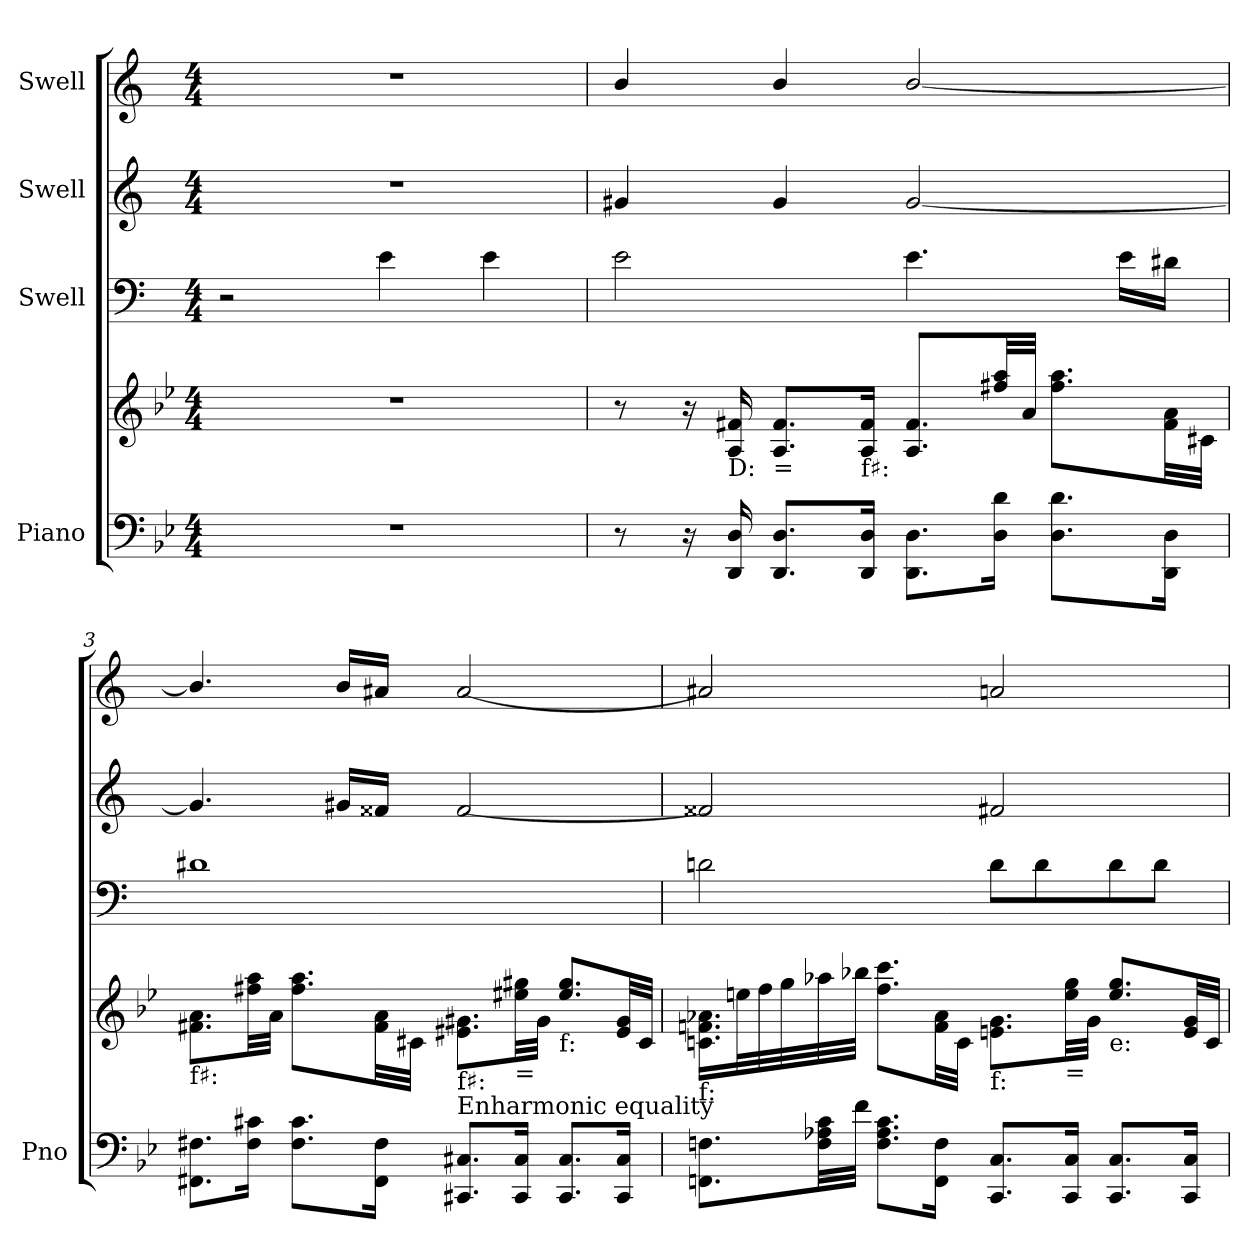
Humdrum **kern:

**kern	**kern	**kern	**kern	**kern
*part4	*part4	*part3	*part2	*part1
*staff5	*staff4	*staff3	*staff2	*staff1
*I"Piano	*	*I"Swell	*I"Swell	*I"Swell
*I'Pno	*	*	*	*
*clefF4	*clefG2	*clefF4	*clefG2	*clefG2
*	*	*ITrd1c2	*ITrd1c2	*ITrd1c2
*k[b-e-]	*k[b-e-]	*k[b-e-]	*k[b-e-]	*k[b-e-]
*M4/4	*M4/4	*M4/4	*M4/4	*M4/4
*MM80	*MM80	*MM80	*MM80	*MM80
=1	=1	=1	=1	=1
1r	1r	2r	1r	1r
.	.	4d\	.	.
.	.	4d\	.	.
=2	=2	=2	=2	=2
8r	8r	2d\	4f#X/	4a/
16r	16r	.	.	.
!	!LO:TX:b:t=D&colon;	!	!	!
16DD/ 16D/	16A/ 16f#X/	.	.	.
!	!LO:TX:b:t==	!	!	!
8.DD/ 8.D/L	8.A/ 8.f#/L	.	4f#/	4a/
!	!LO:TX:b:t=f♯&colon;	!	!	!
16DD/ 16D/Jk	16A/ 16f#/Jk	.	.	.
8.DD\ 8.D\L	8.A/ 8.f#/L	4.d\	[2f#/	[2a/
16D\ 16d\Jk	32ff#X/ 32aa/LL	.	.	.
.	32a/JJJ	.	.	.
8.D\ 8.d\L	8.ff#\ 8.aa\L	.	.	.
.	.	16d\LL	.	.
16DD\ 16D\Jk	32f#\ 32a\LL	16c#X\JJ	.	.
.	32c#X\JJJ	.	.	.
=3	=3	=3	=3	=3
!	!LO:TX:b:t=f♯&colon;	!	!	!
8.FF#X\ 8.F#X\L	8.f#X\ 8.a\L	1c#X	4.f#/]	4.a/]
16F#\ 16c#X\Jk	32ff#X\ 32aa\LL	.	.	.
.	32a\JJJ	.	.	.
8.F#\ 8.c#\L	8.ff#\ 8.aa\L	.	.	.
.	.	.	16f#X/LL	16a/LL
16FF#\ 16F#\Jk	32f#\ 32a\LL	.	16e#X/JJ	16g#X/JJ
.	32c#X\JJJ	.	.	.
!	!LO:TX:b:t=f♯&colon;	!	!	!
!LO:TX:a:t=Enharmonic equality	!	!	!	!
8.CC#X/ 8.C#X/L	8.e#X\ 8.g#X\L	.	[2e#/	[2g#/
!	!LO:TX:b:t==	!	!	!
16CC#/ 16C#/Jk	32ee#X\ 32gg#X\LL	.	.	.
.	32g#\JJJ	.	.	.
!	!LO:TX:b:t=f&colon;	!	!	!
8.CC#/ 8.C#/L	8.ee#/ 8.gg#/L	.	.	.
16CC#/ 16C#/Jk	32e#/ 32g#/LL	.	.	.
.	32c#/JJJ	.	.	.
!!LO:LB:g=z
=4	=4	=4	=4	=4
!	!LO:TX:b:t=f&colon;	!	!	!
8.FFn\ 8.Fn\L	16.cn\ 16.fn\ 16.a-X\LL	2cn\	2e#X/]	2g#X/]
.	32een\L	.	.	.
.	32ff\	.	.	.
.	32gg\	.	.	.
32F\ 32A-X\ 32c\LL	32aa-X\	.	.	.
32f\JJJ	32bb-X\JJJ	.	.	.
8.F\ 8.A-\ 8.c\L	8.ff\ 8.ccc\L	.	.	.
16FF\ 16F\Jk	32f\ 32a-\LL	.	.	.
.	32c\JJJ	.	.	.
!	!LO:TX:b:t=f&colon;	!	!	!
8.CC/ 8.C/L	8.en\ 8.g\L	8c\L	2en/	2gn/
.	.	8c\	.	.
!	!LO:TX:b:t==	!	!	!
16CC/ 16C/Jk	32ee\ 32gg\LL	.	.	.
.	32g\JJJ	.	.	.
!	!LO:TX:b:t=e&colon;	!	!	!
8.CC/ 8.C/L	8.ee/ 8.gg/L	8c\	.	.
.	.	8c\J	.	.
16CC/ 16C/Jk	32e/ 32g/LL	.	.	.
.	32c/JJJ	.	.	.
=	=	=	=	=
*-	*-	*-	*-	*-
